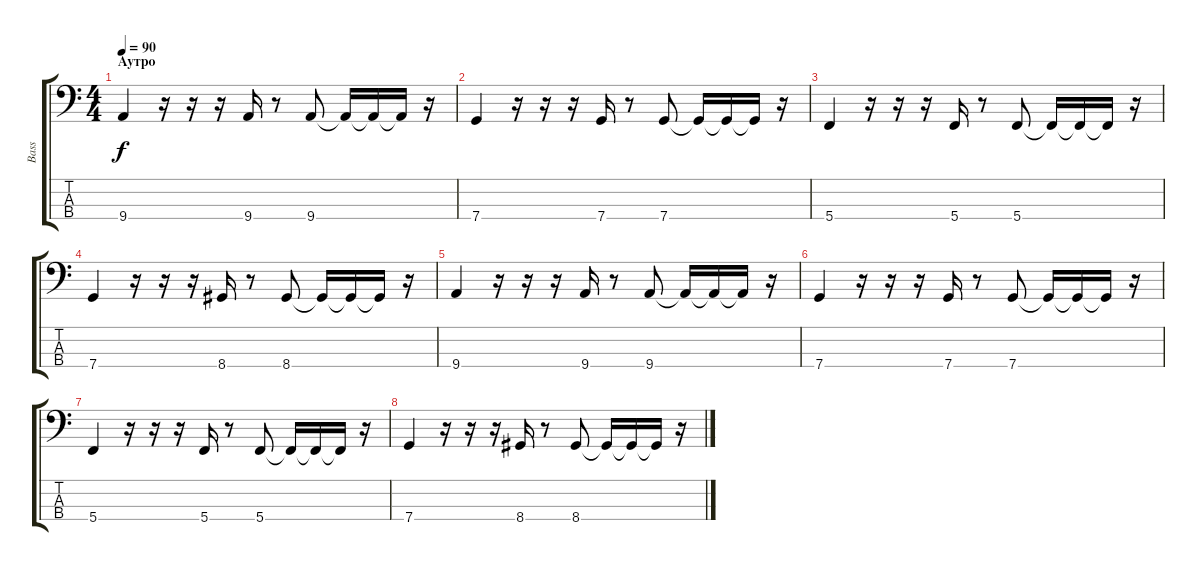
\track ("Bass" "Bass") {instrument electricbasspick}
\staff {score tabs}
\tuning (F2 C2 G1 C1) {hide}
\ts (4 4)
\section ("" "Аутро")
\tempo 90
\clef f4
\ks c
9.4.4{dy f} r.16 r.16 r.16 9.4.16 r.8 9.4.8 9.4{t}.16 9.4{t}.16 9.4{t}.16 r.16 |
7.4.4 r.16 r.16 r.16 7.4.16 r.8 7.4.8 7.4{t}.16 7.4{t}.16 7.4{t}.16 r.16 |
5.4.4 r.16 r.16 r.16 5.4.16 r.8 5.4.8 5.4{t}.16 5.4{t}.16 5.4{t}.16 r.16 |
7.4.4 r.16 r.16 r.16 8.4.16 r.8 8.4.8 8.4{t}.16 8.4{t}.16 8.4{t}.16 r.16 |
9.4.4 r.16 r.16 r.16 9.4.16 r.8 9.4.8 9.4{t}.16 9.4{t}.16 9.4{t}.16 r.16 |
7.4.4 r.16 r.16 r.16 7.4.16 r.8 7.4.8 7.4{t}.16 7.4{t}.16 7.4{t}.16 r.16 |
5.4.4 r.16 r.16 r.16 5.4.16 r.8 5.4.8 5.4{t}.16 5.4{t}.16 5.4{t}.16 r.16 |
7.4.4 r.16 r.16 r.16 8.4.16 r.8 8.4.8 8.4{t}.16 8.4{t}.16 8.4{t}.16 r.16
